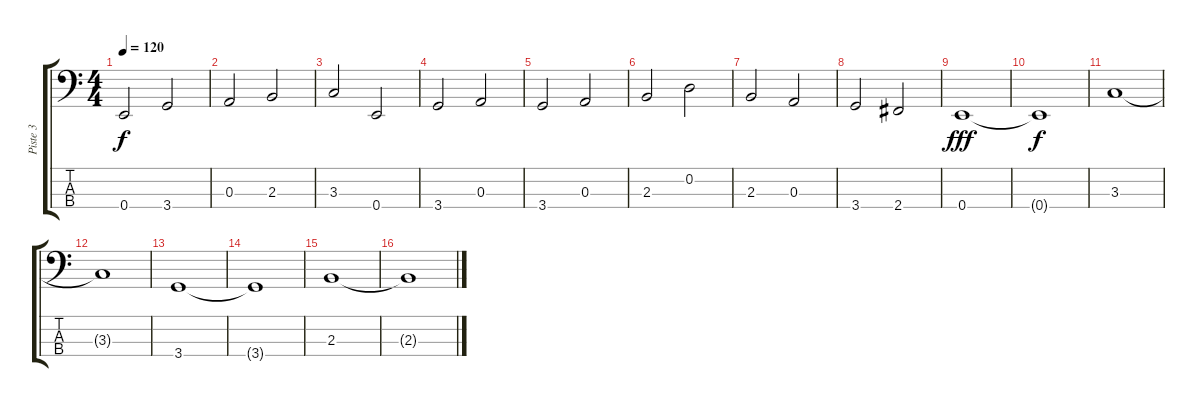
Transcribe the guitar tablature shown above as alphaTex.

\track ("Piste 3" "Piste 3") {instrument electricbassfinger}
\staff {score tabs}
\tuning (G2 D2 A1 E1) {hide}
\ts (4 4)
\tempo 120
\clef f4
\ks c
0.4.2{dy f} 3.4.2 |
0.3.2 2.3.2 |
3.3.2 0.4.2 |
3.4.2 0.3.2 |
3.4.2 0.3.2 |
2.3.2 0.2.2 |
2.3.2 0.3.2 |
3.4.2 2.4.2 |
0.4.1{dy fff} |
0.4{t}.1{dy f} |
3.3.1 |
3.3{t}.1 |
3.4.1 |
3.4{t}.1 |
2.3.1 |
2.3{t}.1
